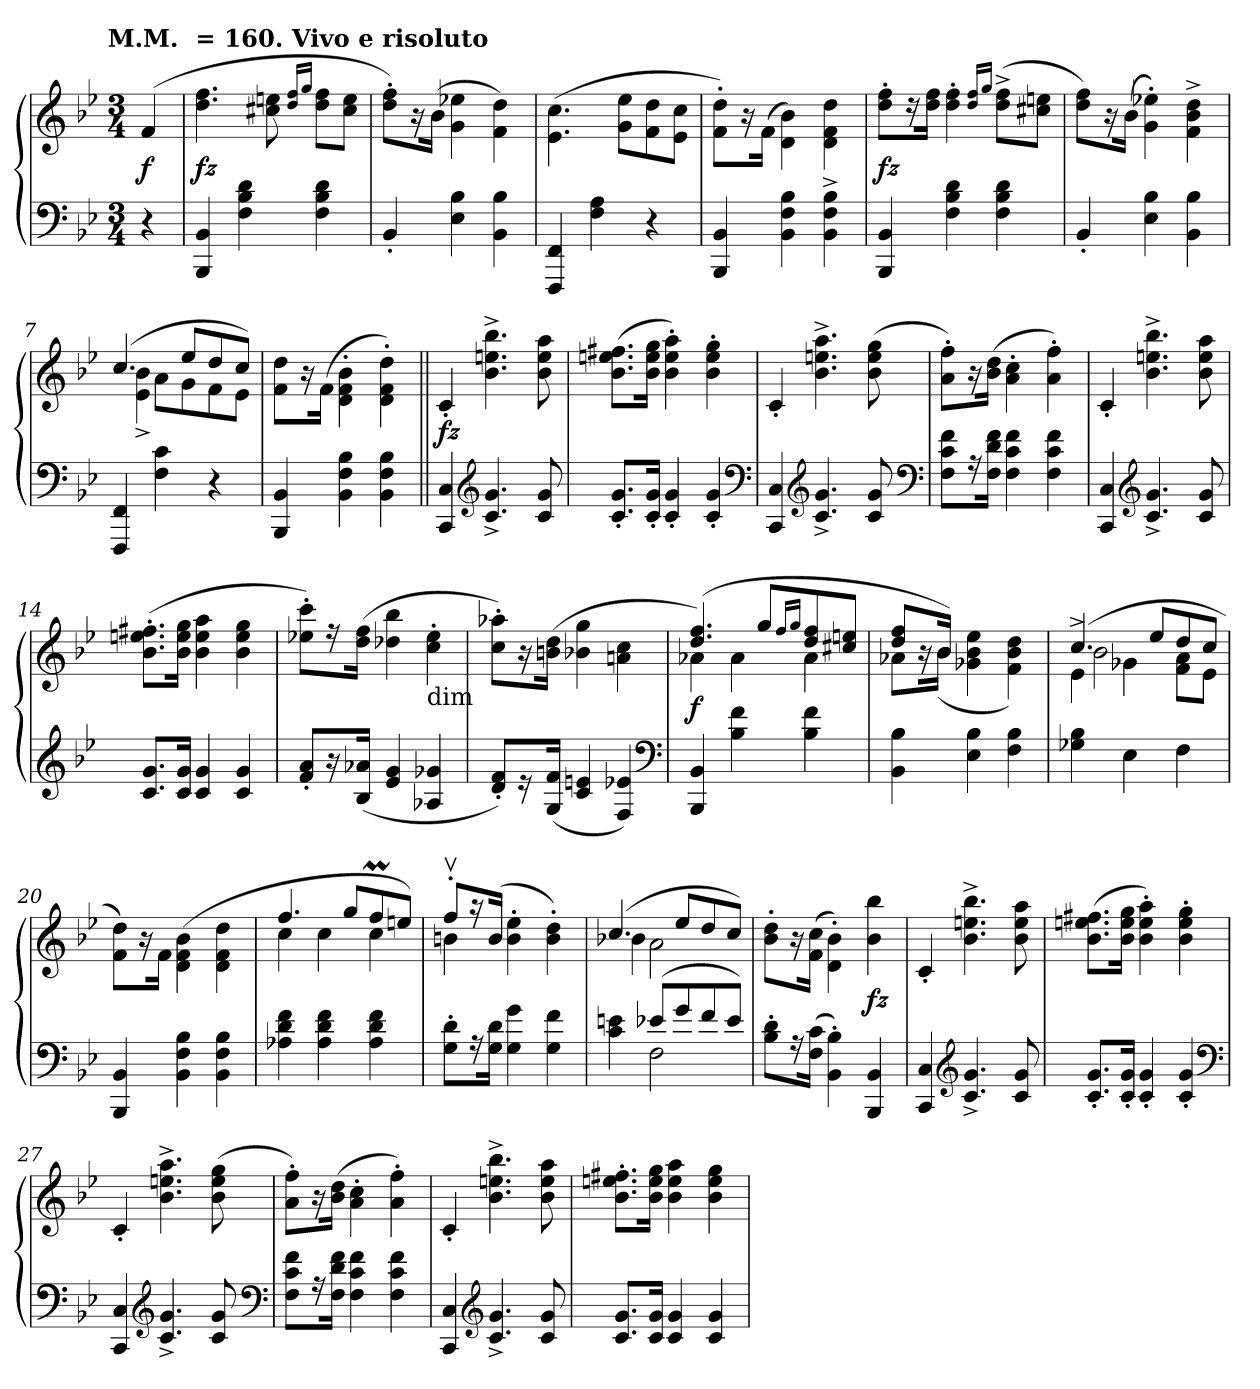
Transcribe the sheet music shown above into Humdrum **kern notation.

**kern	**kern	**dynam
*part1	*part1	*part1
*staff2	*staff1	*staff1/2
*clefF4	*clefG2	*
*k[b-e-]	*k[b-e-]	*
*B-:	*B-:	*
!!LO:TX:omd:t=M.M. &nbsp;=&nbsp;160. Vivo e risoluto
*M3/4	*M3/4	*
*MM160	*MM160	*
=	=	=
4r	(4f	f
=1	=1	=1
4BB- 4BBB-	4.ff 4.dd	fz
4d 4B- 4F	.	.
.	8een 8cc#X	.
.	16qdd/ 16qff/LL	.
.	16qgg/JJ	.
4d 4B- 4F	8ff 8ddL	.
.	8ee 8cc#J	.
=2	=2	=2
4BB-'	8ff' 8dd'L)	.
.	16r	.
.	(16b-Jk	.
4B- 4E-	4ee-X 4g	.
4B- 4BB-	4dd\ 4f\)	.
=3	=3	=3
4FF 4FFF	(>4.cc\ 4.e-\	.
4A 4F	.	.
.	8ee-\ 8g\L	.
4r	8dd 8f	.
.	8cc 8e-J	.
=4	=4	=4
4BB- 4BBB-	8dd'\ 8f'\L)	.
.	16r	.
.	(16fJk	.
4B- 4F 4BB-	4b-\ 4d\)	.
4B-^ 4F^ 4BB-^	4dd\ 4f\ 4d\	.
=5	=5	=5
4BB- 4BBB-	8ff' 8dd'L	fz
.	16r	.
.	16ff 16ddJk	.
4d 4B- 4F	4ff' 4dd'	.
.	16qdd/ 16qff/LL	.
.	16qgg/JJ	.
4d 4B- 4F	(8ff^< 8dd^<L	.
.	8een 8cc#XJ	.
=6	=6	=6
4BB-'	8ff 8ddL)	.
.	16r	.
.	(16b-Jk	.
4B- 4E-	4ee-X' 4g')	.
4B- 4BB-	4dd^\ 4b-^\ 4f^\	.
=7	=7	=7
*	*^	*
4FF 4FFF	(4.cc	4b-^ 4e-^	.
4c 4F	.	8aL	.
.	8ee-L	8g	.
4r	8dd	8f	.
.	8ccJ)	8e-J	.
*	*v	*v	*
=8	=8	=8
4BB- 4BBB-	8dd\ 8f\L	.
.	16r	.
.	(16fJk	.
4B- 4F 4BB-	4b-'\ 4f'\ 4d'\	.
4B- 4F 4BB-	4dd'\ 4f'\ 4d'\)	.
=9||	=9||	=9||
4C 4CC	4c'	fz
*clefG2	*	*
4.g^> 4.c^>	4.bb-^ 4.een^ 4.b-^	.
8g 8c	8aa 8ee 8b-	.
=10	=10	=10
8.g' 8.c'L	(8.ff#X 8.een 8.b-L	.
16g' 16c'Jk	16gg 16ee 16b-Jk	.
4g' 4c'	4aa' 4ee' 4b-')	.
4g' 4c'	4gg' 4ee' 4b-'	.
*clefF4	*	*
=11	=11	=11
4C 4CC	4c'	.
*clefG2	*	*
4.g^> 4.c^>	4.aa^ 4.een^ 4.b-^	.
8g 8c	(8gg 8ee 8b-	.
*clefF4	*	*
=12	=12	=12
8f 8c 8FL	8ff' 8a'L)	.
16r	16r	.
16f 16d 16FJk	(16dd 16b-Jk	.
4f 4c 4F	4cc' 4a'	.
4f 4c 4F	4ff' 4a')	.
=13	=13	=13
4C 4CC	4c'	.
*clefG2	*	*
4.g^> 4.c^>	4.bb-^ 4.een^ 4.b-^	.
8g 8c	8aa 8ee 8b-	.
=14	=14	=14
8.g 8.cL	(8.ff#X' 8.een' 8.b-'L	.
16g 16cJk	16gg 16ee 16b-Jk	.
4g 4c	4aa 4ee 4b-	.
4g 4c	4gg 4ee 4b-	.
=15	=15	=15
8a' 8f'L	8ccc' 8ee-X'L)	.
16r	16r	.
(16a-X 16B-Jk	(16ff 16ddJk	.
4g 4e-	4bb- 4dd-X	.
!	!LO:TX:b:t=dim	!
4g-X 4A-X	4ee-' 4cc'	.
=16	=16	=16
8f' 8d'L)	8aa-X' 8cc'L)	.
16r	16r	.
(16f 16GJk	(>16dd 16bnJk	.
4en 4c	4gg 4b-X	.
4e-X 4F)	4cc 4an	.
*clefF4	*	*
=17	=17	=17
*	*^	*
4BB- 4BBB-	(>4.ff 4.dd)	4a-X	f
4f 4B-	.	4a-	.
.	8ggL	.	.
.	16qff/LL	.	.
.	16qgg/JJ	.	.
4f 4B-	8ff 8dd	4a-	.
.	8een 8cc#XJ	.	.
=18	=18	=18	=18
4B- 4BB-	8ff 8ddL	8a-XL	.
.	16r	16ryy	.
.	16b-Jk)	(>16b-Jk	.
4B- 4E-	2ryy	4ee- 4b- 4g-X	.
4B- 4F	.	4dd\ 4b-\ 4f\)	.
=19	=19	=19	=19
*	*	*^	*
4B- 4G-X	(4.cc	2b-	4e-^\	.
4E-	.	.	4g-X\	.
.	8ee-L	.	.	.
4F	8dd	4ryy	8a\ 8f\L	.
.	8ccJ	.	8e-\J	.
*	*v	*v	*v	*
=20	=20	=20
4BB- 4BBB-	8dd\ 8f\L)	.
.	16r	.
.	16fJk	.
4B- 4F 4BB-	(4b-\ 4f\ 4d\	.
4B- 4F 4BB-	4dd\ 4f\ 4d\	.
=21	=21	=21
*	*^	*
4f 4d 4A-X	4.ff	4cc	.
4f 4d 4A-	.	4cc	.
.	8ggL	.	.
4f 4d 4A-	8ffM	4cc	.
.	8eenJ)	.	.
=22	=22	=22	=22
8d' 8G'L	8ff'vL	4bn	.
16r	16r	.	.
16d 16GJk	(16bJk	.	.
4g 4G	2ryy	4ee-'> 4b'>	.
4f 4G	.	4dd'> 4b'>)	.
=23	=23	=23	=23
*^	*	*	*
4ryy	4en 4c	(4.cc	4b-X	.
(<8e-XL	2F	.	2a	.
8g	.	8ee-L	.	.
8f	.	8dd	.	.
8e-J)	.	8ccJ)	.	.
*v	*v	*	*	*
*	*v	*v	*
=24	=24	=24
8d' 8B-'L	8dd'\ 8b-'\L	.
16r	16r	.
(16c 16FJk	(16cc 16fJk	.
4B-' 4BB-')	4b-'\ 4d'\)	.
4BB- 4BBB-	4bb- 4b-	fz
=25	=25	=25
4C 4CC	4c'	.
*clefG2	*	*
4.g^> 4.c^>	4.bb-^ 4.een^ 4.b-^	.
8g 8c	8aa 8ee 8b-	.
=26	=26	=26
8.g' 8.c'L	(8.ff#X 8.een 8.b-L	.
16g' 16c'Jk	16gg 16ee 16b-Jk	.
4g' 4c'	4aa' 4ee' 4b-')	.
4g' 4c'	4gg' 4ee' 4b-'	.
*clefF4	*	*
=27	=27	=27
4C 4CC	4c'	.
*clefG2	*	*
4.g^> 4.c^>	4.aa^ 4.een^ 4.b-^	.
8g 8c	(8gg 8ee 8b-	.
*clefF4	*	*
=28	=28	=28
8f 8c 8FL	8ff' 8a'L)	.
16r	16r	.
16f 16d 16FJk	(16dd 16b-Jk	.
4f 4c 4F	4cc' 4a'	.
4f 4c 4F	4ff' 4a')	.
=29	=29	=29
4C 4CC	4c'	.
*clefG2	*	*
4.g^> 4.c^>	4.bb-^ 4.een^ 4.b-^	.
8g 8c	8aa 8ee 8b-	.
=30	=30	=30
8.g 8.cL	8.ff#X' 8.een' 8.b-'L	.
16g 16cJk	16gg 16ee 16b-Jk	.
4g 4c	4aa 4ee 4b-	.
4g 4c	4gg 4ee 4b-	.
=	=	=
*-	*-	*-
